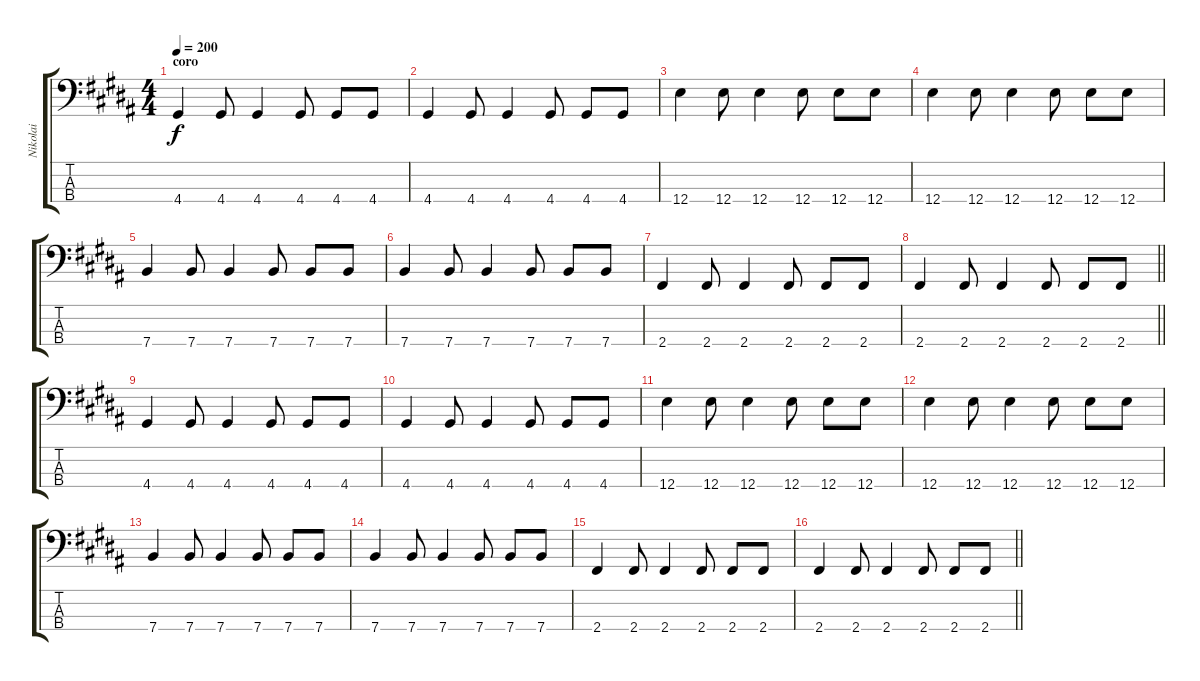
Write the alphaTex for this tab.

\track ("Nikolai" "Nikolai") {instrument electricbassfinger}
\staff {score tabs}
\tuning (G2 D2 A1 E1) {hide}
\ts (4 4)
\section ("" "coro")
\tempo 200
\clef f4
\ks b
4.4.4{dy f} 4.4.8 4.4.4 4.4.8 4.4.8 4.4.8 |
4.4.4 4.4.8 4.4.4 4.4.8 4.4.8 4.4.8 |
12.4.4 12.4.8 12.4.4 12.4.8 12.4.8 12.4.8 |
12.4.4 12.4.8 12.4.4 12.4.8 12.4.8 12.4.8 |
7.4.4 7.4.8 7.4.4 7.4.8 7.4.8 7.4.8 |
7.4.4 7.4.8 7.4.4 7.4.8 7.4.8 7.4.8 |
2.4.4 2.4.8 2.4.4 2.4.8 2.4.8 2.4.8 |
\barLineRight lightlight
2.4.4 2.4.8 2.4.4 2.4.8 2.4.8 2.4.8 |
4.4.4 4.4.8 4.4.4 4.4.8 4.4.8 4.4.8 |
4.4.4 4.4.8 4.4.4 4.4.8 4.4.8 4.4.8 |
12.4.4 12.4.8 12.4.4 12.4.8 12.4.8 12.4.8 |
12.4.4 12.4.8 12.4.4 12.4.8 12.4.8 12.4.8 |
7.4.4 7.4.8 7.4.4 7.4.8 7.4.8 7.4.8 |
7.4.4 7.4.8 7.4.4 7.4.8 7.4.8 7.4.8 |
2.4.4 2.4.8 2.4.4 2.4.8 2.4.8 2.4.8 |
\barLineRight lightlight
2.4.4 2.4.8 2.4.4 2.4.8 2.4.8 2.4.8
